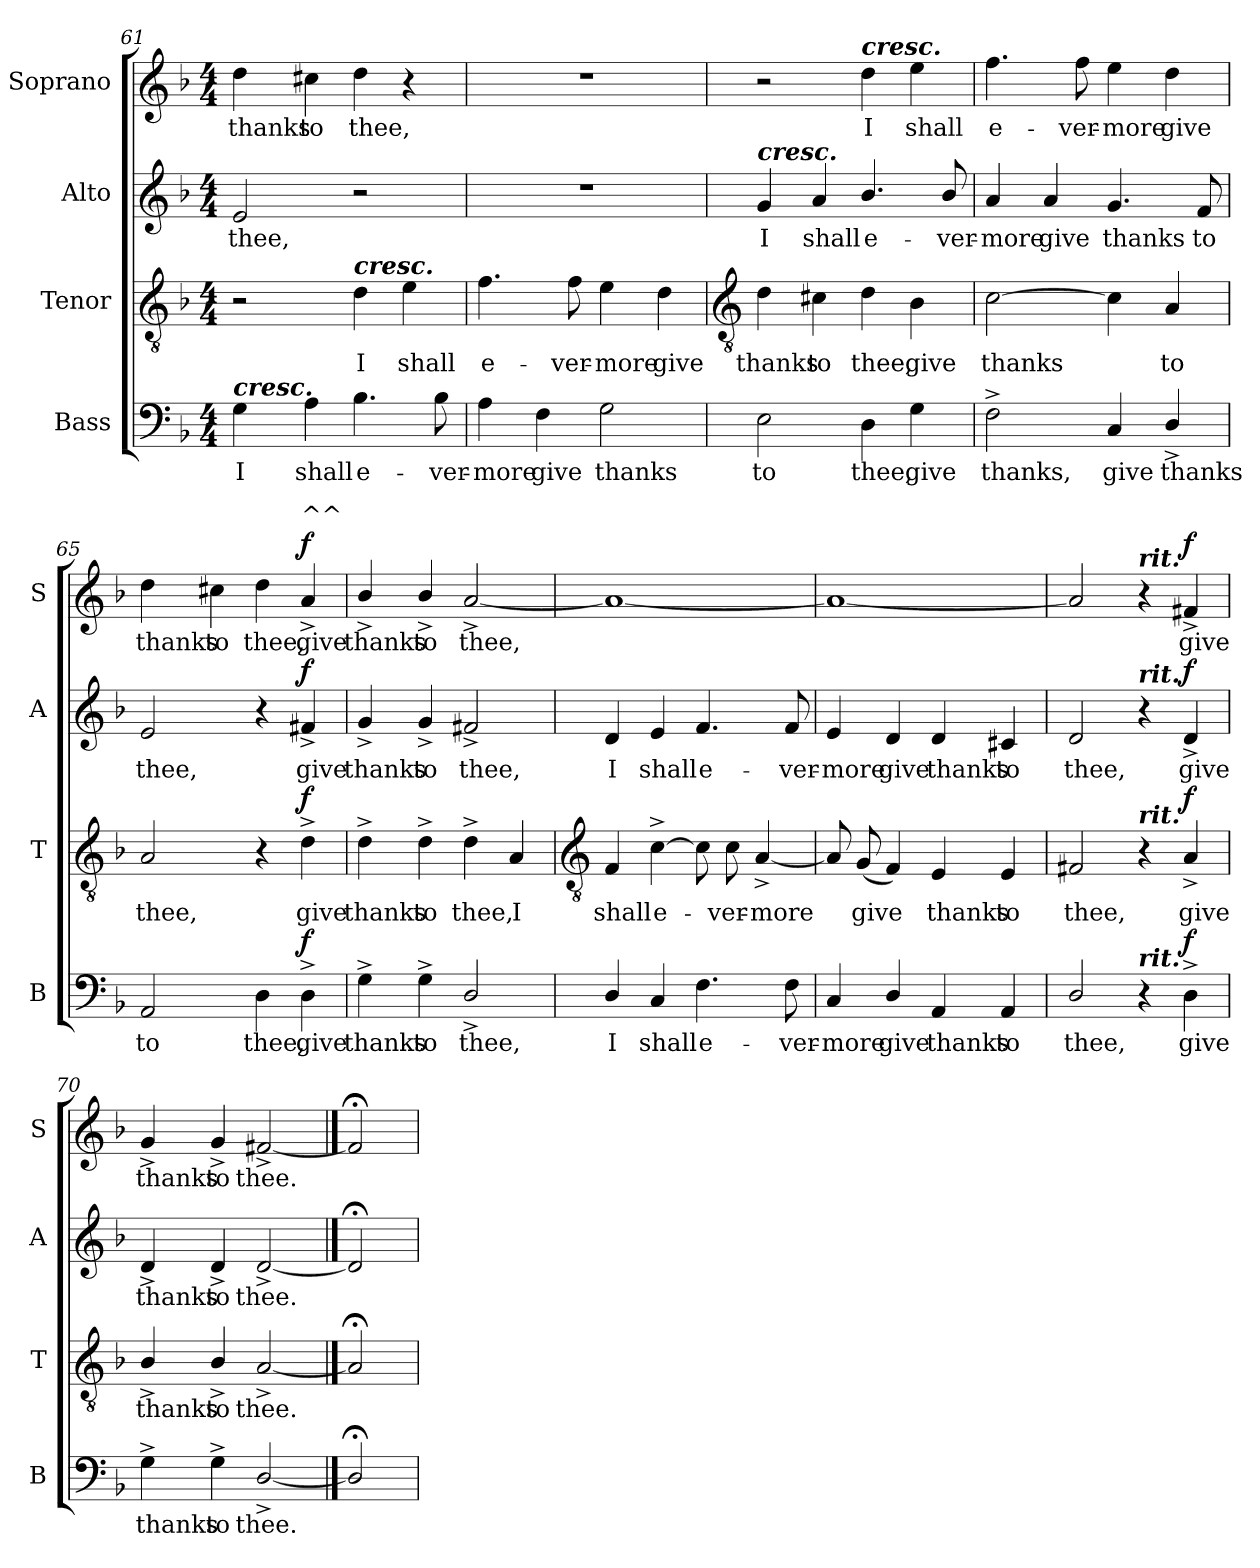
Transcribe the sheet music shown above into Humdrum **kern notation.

**kern	**text	**dynam	**kern	**text	**dynam	**kern	**text	**dynam	**kern	**text	**dynam
*part4	*part4	*part4	*part3	*part3	*part3	*part2	*part2	*part2	*part1	*part1	*part1
*staff4	*staff4	*staff4	*staff3	*staff3	*staff3	*staff2	*staff2	*staff2	*staff1	*staff1	*staff1
*I"Bass	*	*	*I"Tenor	*	*	*I"Alto	*	*	*I"Soprano	*	*
*I'B	*	*	*I'T	*	*	*I'A	*	*	*I'S	*	*
*clefF4	*	*	*clefGv2	*	*	*clefG2	*	*	*clefG2	*	*
*k[b-]	*	*	*k[b-]	*	*	*k[b-]	*	*	*k[b-]	*	*
*F:	*	*	*F:	*	*	*F:	*	*	*F:	*	*
*M4/4	*	*	*M4/4	*	*	*M4/4	*	*	*M4/4	*	*
=61	=61	=61	=61	=61	=61	=61	=61	=61	=61	=61	=61
!LO:TX:a:Bi:t=cresc.	!	!	!	!	!	!	!	!	!	!	!
!	!LO:LY:b	!	!	!	!	!	!LO:LY:b	!	!	!LO:LY:b	!
4G	I	.	2r	.	.	2e	thee,	.	4dd	thanks	.
!	!LO:LY:b	!	!	!	!	!	!	!	!	!LO:LY:b	!
4A	shall	.	.	.	.	.	.	.	4cc#X	to	.
!	!	!	!LO:TX:a:Bi:t=cresc.	!	!	!	!	!	!	!	!
!	!LO:LY:b	!	!	!LO:LY:b	!	!	!	!	!	!LO:LY:b	!
4.B-	e-	.	4d	I	.	2r	.	.	4dd	thee,	.
!	!	!	!	!LO:LY:b	!	!	!	!	!	!	!
.	.	.	4e	shall	.	.	.	.	4r	.	.
!	!LO:LY:b	!	!	!	!	!	!	!	!	!	!
8B-	-ver-	.	.	.	.	.	.	.	.	.	.
=62	=62	=62	=62	=62	=62	=62	=62	=62	=62	=62	=62
!	!LO:LY:b	!	!	!LO:LY:b	!	!	!	!	!	!	!
4A	-more	.	4.f	e-	.	1r	.	.	1r	.	.
!	!LO:LY:b	!	!	!	!	!	!	!	!	!	!
4F	give	.	.	.	.	.	.	.	.	.	.
!	!	!	!	!LO:LY:b	!	!	!	!	!	!	!
.	.	.	8f	-ver-	.	.	.	.	.	.	.
!	!LO:LY:b	!	!	!LO:LY:b	!	!	!	!	!	!	!
2G	thanks	.	4e	-more	.	.	.	.	.	.	.
!	!	!	!	!LO:LY:b	!	!	!	!	!	!	!
.	.	.	4d	give	.	.	.	.	.	.	.
!!LO:LB:g=z
=63	=63	=63	=63	=63	=63	=63	=63	=63	=63	=63	=63
*	*	*	*clefGv2	*	*	*	*	*	*	*	*
!	!	!	!	!	!	!LO:TX:a:Bi:t=cresc.	!	!	!	!	!
!	!LO:LY:b	!	!	!LO:LY:b	!	!	!LO:LY:b	!	!	!	!
2E	to	.	4d	thanks	.	4g	I	.	2r	.	.
!	!	!	!	!LO:LY:b	!	!	!LO:LY:b	!	!	!	!
.	.	.	4c#X	to	.	4a	shall	.	.	.	.
!	!	!	!	!	!	!	!	!	!LO:TX:a:Bi:t=cresc.	!	!
!	!LO:LY:b	!	!	!LO:LY:b	!	!	!LO:LY:b	!	!	!LO:LY:b	!
4D	thee,	.	4d	thee,	.	4.b-/	e-	.	4dd	I	.
!	!LO:LY:b	!	!	!LO:LY:b	!	!	!	!	!	!LO:LY:b	!
4G	give	.	4B-	give	.	.	.	.	4ee	shall	.
!	!	!	!	!	!	!	!LO:LY:b	!	!	!	!
.	.	.	.	.	.	8b-/	-ver-	.	.	.	.
=64	=64	=64	=64	=64	=64	=64	=64	=64	=64	=64	=64
!	!LO:LY:b	!	!	!LO:LY:b	!	!	!LO:LY:b	!	!	!LO:LY:b	!
2F^	thanks,	.	[2c	thanks	.	4a	-more	.	4.ff	e-	.
!	!	!	!	!	!	!	!LO:LY:b	!	!	!	!
.	.	.	.	.	.	4a	give	.	.	.	.
!	!	!	!	!	!	!	!	!	!	!LO:LY:b	!
.	.	.	.	.	.	.	.	.	8ff	-ver-	.
!	!LO:LY:b	!	!	!	!	!	!LO:LY:b	!	!	!LO:LY:b	!
4C	give	.	4c]	.	.	4.g	thanks	.	4ee	-more	.
!	!LO:LY:b	!	!	!LO:LY:b	!	!	!	!	!	!LO:LY:b	!
4D^/	thanks	.	4A	to	.	.	.	.	4dd	give	.
!	!	!	!	!	!	!	!LO:LY:b	!	!	!	!
.	.	.	.	.	.	8f	to	.	.	.	.
=65	=65	=65	=65	=65	=65	=65	=65	=65	=65	=65	=65
!	!LO:LY:b	!	!	!LO:LY:b	!	!	!LO:LY:b	!	!	!LO:LY:b	!
2AA	to	.	2A	thee,	.	2e	thee,	.	4dd	thanks	.
!	!	!	!	!	!	!	!	!	!	!LO:LY:b	!
.	.	.	.	.	.	.	.	.	4cc#X	to	.
!	!LO:LY:b	!	!	!	!	!	!	!	!	!LO:LY:b	!
4D	thee,	.	4r	.	.	4r	.	.	4dd	thee,	.
!	!	!	!	!	!	!	!	!	!LO:TX:a:t=^^	!	!
!	!LO:LY:b	!LO:DY:b	!	!LO:LY:b	!LO:DY:b	!	!LO:LY:b	!LO:DY:b	!	!LO:LY:b	!LO:DY:b
4D^	give	f	4d^	give	f	4f#X^	give	f	4a^	give	f
=66	=66	=66	=66	=66	=66	=66	=66	=66	=66	=66	=66
!	!LO:LY:b	!	!	!LO:LY:b	!	!	!LO:LY:b	!	!	!LO:LY:b	!
4G^	thanks	.	4d^	thanks	.	4g^	thanks	.	4b-^/	thanks	.
!	!LO:LY:b	!	!	!LO:LY:b	!	!	!LO:LY:b	!	!	!LO:LY:b	!
4G^	to	.	4d^	to	.	4g^	to	.	4b-^/	to	.
!	!LO:LY:b	!	!	!LO:LY:b	!	!	!LO:LY:b	!	!	!LO:LY:b	!
2D^/	thee,	.	4d^	thee,	.	2f#X^	thee,	.	[2a^	thee,	.
!	!	!	!	!LO:LY:b	!	!	!	!	!	!	!
.	.	.	4A	I	.	.	.	.	.	.	.
!!LO:LB:g=z
=67	=67	=67	=67	=67	=67	=67	=67	=67	=67	=67	=67
*	*	*	*clefGv2	*	*	*	*	*	*	*	*
!	!LO:LY:b	!	!	!LO:LY:b	!	!	!LO:LY:b	!	!	!	!
4D/	I	.	4F	shall	.	4d	I	.	1a_	.	.
!	!LO:LY:b	!	!	!LO:LY:b	!	!	!LO:LY:b	!	!	!	!
4C	shall	.	[4c^	e-	.	4e	shall	.	.	.	.
!	!LO:LY:b	!	!	!	!	!	!LO:LY:b	!	!	!	!
4.F	e-	.	8c]	.	.	4.f	e-	.	.	.	.
!	!	!	!	!LO:LY:b	!	!	!	!	!	!	!
.	.	.	8c	ver-	.	.	.	.	.	.	.
!	!	!	!	!LO:LY:b	!	!	!	!	!	!	!
.	.	.	[4A^	-more	.	.	.	.	.	.	.
!	!LO:LY:b	!	!	!	!	!	!LO:LY:b	!	!	!	!
8F	-ver-	.	.	.	.	8f	-ver-	.	.	.	.
=68	=68	=68	=68	=68	=68	=68	=68	=68	=68	=68	=68
!	!LO:LY:b	!	!	!	!	!	!LO:LY:b	!	!	!	!
4C	-more	.	8A]	.	.	4e	-more	.	1a_	.	.
!	!	!	!	!LO:LY:b	!	!	!	!	!	!	!
.	.	.	(<8GL	give	.	.	.	.	.	.	.
!	!LO:LY:b	!	!	!	!	!	!LO:LY:b	!	!	!	!
4D/	give	.	4F)	.	.	4d	give	.	.	.	.
!	!LO:LY:b	!	!	!LO:LY:b	!	!	!LO:LY:b	!	!	!	!
4AA	thanks	.	4E	thanks	.	4d	thanks	.	.	.	.
!	!LO:LY:b	!	!	!LO:LY:b	!	!	!LO:LY:b	!	!	!	!
4AA	to	.	4E	to	.	4c#X	to	.	.	.	.
=69	=69	=69	=69	=69	=69	=69	=69	=69	=69	=69	=69
!	!LO:LY:b	!	!	!LO:LY:b	!	!	!LO:LY:b	!	!	!	!
2D/	thee,	.	2F#X	thee,	.	2d	thee,	.	2a]	.	.
!	!	!	!	!	!	!	!	!	!LO:TX:a:Bi:t=rit.	!	!
!	!	!	!	!	!	!LO:TX:a:Bi:t=rit.	!	!	!	!	!
!	!	!	!LO:TX:a:Bi:t=rit.	!	!	!	!	!	!	!	!
!LO:TX:a:Bi:t=rit.	!	!	!	!	!	!	!	!	!	!	!
4r	.	.	4r	.	.	4r	.	.	4r	.	.
!	!LO:LY:b	!LO:DY:b	!	!LO:LY:b	!LO:DY:b	!	!LO:LY:b	!LO:DY:b	!	!LO:LY:b	!LO:DY:b
4D^	give	f	4A^	give	f	4d^	give	f	4f#X^	give	f
=70	=70	=70	=70	=70	=70	=70	=70	=70	=70	=70	=70
!	!LO:LY:b	!	!	!LO:LY:b	!	!	!LO:LY:b	!	!	!LO:LY:b	!
4G^	thanks	.	4B-^/	thanks	.	4d^	thanks	.	4g^	thanks	.
!	!LO:LY:b	!	!	!LO:LY:b	!	!	!LO:LY:b	!	!	!LO:LY:b	!
4G^	to	.	4B-^/	to	.	4d^	to	.	4g^	to	.
!	!LO:LY:b	!	!	!LO:LY:b	!	!	!LO:LY:b	!	!	!LO:LY:b	!
[2D^/	thee.	.	[2A^	thee.	.	[2d^	thee.	.	[2f#X^	thee.	.
==71	==71	==71	==71	==71	==71	==71	==71	==71	==71	==71	==71
2D;</]	.	.	2A;<]	.	.	2d;<]	.	.	2f#;<]	.	.
=	=	=	=	=	=	=	=	=	=	=	=
*-	*-	*-	*-	*-	*-	*-	*-	*-	*-	*-	*-
